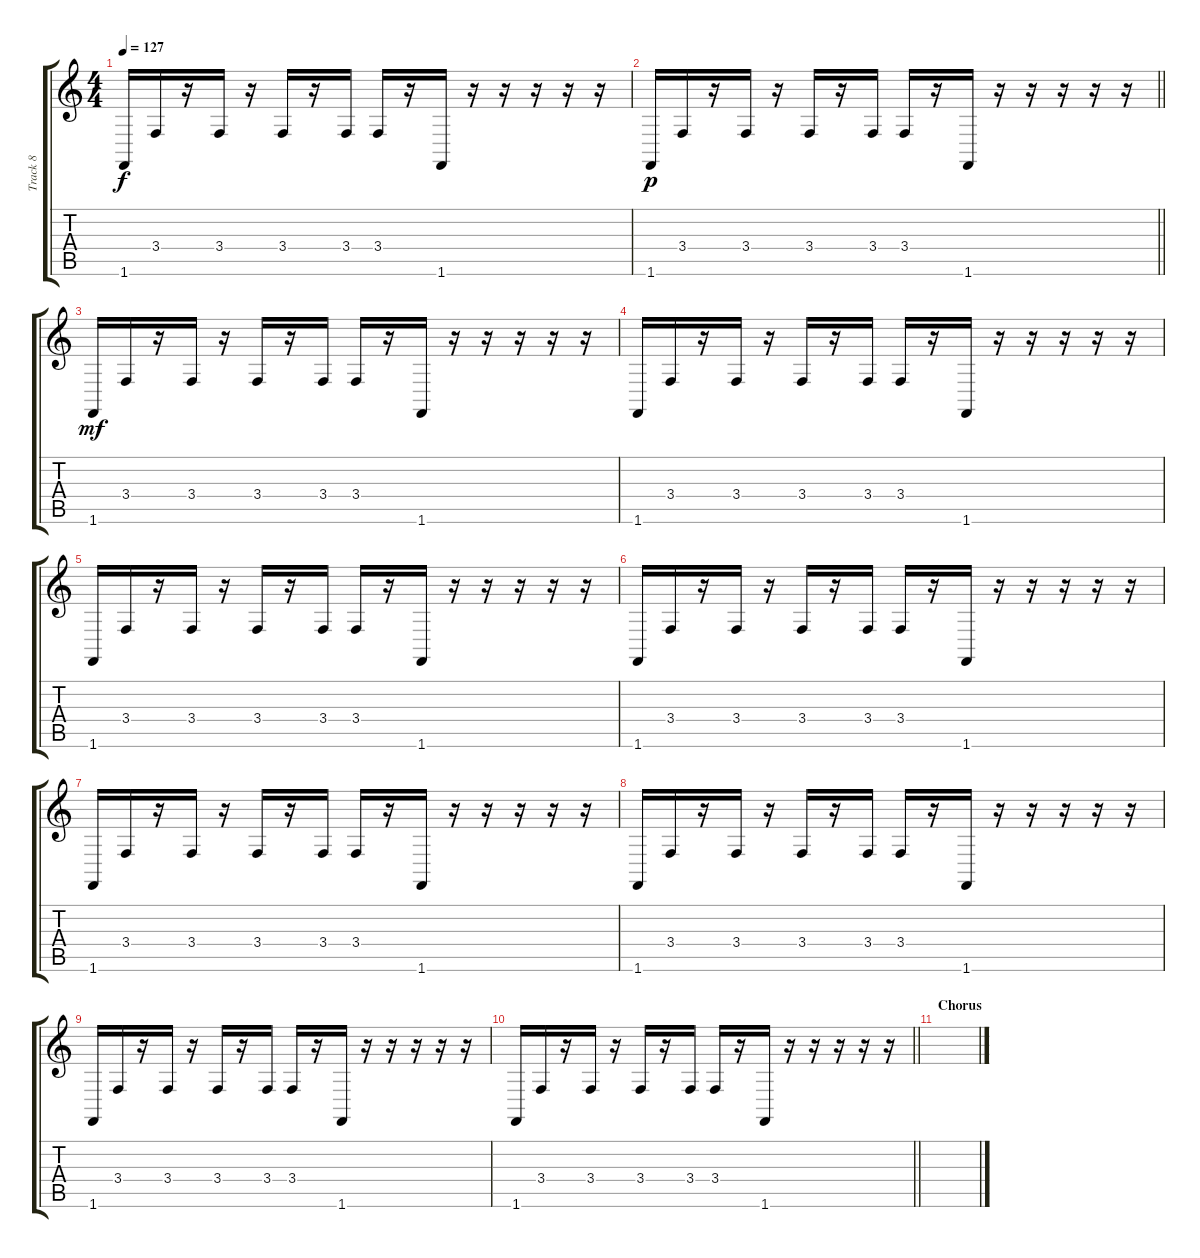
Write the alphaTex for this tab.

\track ("Track 8" "Track 8") {instrument fx7echoes}
\staff {score tabs}
\tuning (E4 B3 G3 D3 A2 E2) {hide}
\ts (4 4)
\tempo 127
\clef g2
\ks c
1.6.16{dy f} 3.4.16 r.16 3.4.16 r.16 3.4.16 r.16 3.4.16 3.4.16 r.16 1.6.16 r.16 r.16 r.16 r.16 r.16 |
\barLineRight lightlight
1.6.16{dy p} 3.4.16 r.16 3.4.16 r.16 3.4.16 r.16 3.4.16 3.4.16 r.16 1.6.16 r.16 r.16 r.16 r.16 r.16 |
1.6.16{dy mf} 3.4.16 r.16 3.4.16 r.16 3.4.16 r.16 3.4.16 3.4.16 r.16 1.6.16 r.16 r.16 r.16 r.16 r.16 |
1.6.16 3.4.16 r.16 3.4.16 r.16 3.4.16 r.16 3.4.16 3.4.16 r.16 1.6.16 r.16 r.16 r.16 r.16 r.16 |
1.6.16 3.4.16 r.16 3.4.16 r.16 3.4.16 r.16 3.4.16 3.4.16 r.16 1.6.16 r.16 r.16 r.16 r.16 r.16 |
1.6.16 3.4.16 r.16 3.4.16 r.16 3.4.16 r.16 3.4.16 3.4.16 r.16 1.6.16 r.16 r.16 r.16 r.16 r.16 |
1.6.16 3.4.16 r.16 3.4.16 r.16 3.4.16 r.16 3.4.16 3.4.16 r.16 1.6.16 r.16 r.16 r.16 r.16 r.16 |
1.6.16 3.4.16 r.16 3.4.16 r.16 3.4.16 r.16 3.4.16 3.4.16 r.16 1.6.16 r.16 r.16 r.16 r.16 r.16 |
1.6.16 3.4.16 r.16 3.4.16 r.16 3.4.16 r.16 3.4.16 3.4.16 r.16 1.6.16 r.16 r.16 r.16 r.16 r.16 |
\barLineRight lightlight
1.6.16 3.4.16 r.16 3.4.16 r.16 3.4.16 r.16 3.4.16 3.4.16 r.16 1.6.16 r.16 r.16 r.16 r.16 r.16 |
\section ("" "Chorus")
